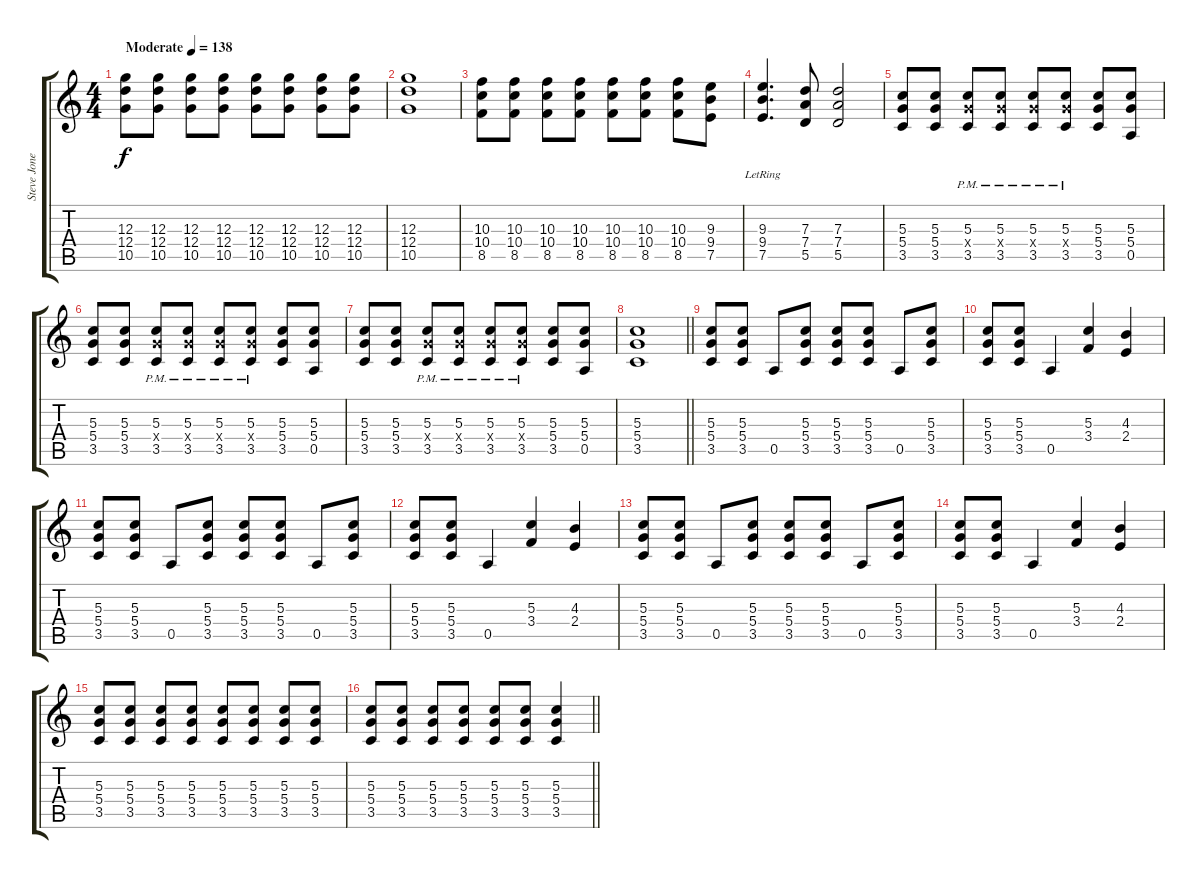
\track ("Steve Jones" "Steve Jone") {instrument overdrivenguitar}
\staff {score tabs}
\tuning (E4 B3 G3 D3 A2 E2) {hide}
\ts (4 4)
\tempo (138 "Moderate")
\clef g2
\ks c
(12.3 12.4 10.5).8{dy f instrument overdrivenguitar} (12.3 12.4 10.5).8 (12.3 12.4 10.5).8 (12.3 12.4 10.5).8 (12.3 12.4 10.5).8 (12.3 12.4 10.5).8 (12.3 12.4 10.5).8 (12.3 12.4 10.5).8 |
(12.3 12.4 10.5).1 |
(10.3 10.4 8.5).8 (10.3 10.4 8.5).8 (10.3 10.4 8.5).8 (10.3 10.4 8.5).8 (10.3 10.4 8.5).8 (10.3 10.4 8.5).8 (10.3 10.4 8.5).8 (9.3 9.4 7.5).8 |
(9.3{lr} 9.4{lr} 7.5{lr}).4{d} (7.3 7.4 5.5).8 (7.3 7.4 5.5).2 |
(5.3 5.4 3.5).8 (5.3 5.4 3.5).8 (5.3{pm} 5.4{pm x} 3.5{pm}).8 (5.3{pm} 5.4{pm x} 3.5{pm}).8 (5.3{pm} 5.4{pm x} 3.5{pm}).8 (5.3{pm} 5.4{pm x} 3.5{pm}).8 (5.3 5.4 3.5).8 (5.3 5.4 0.5).8 |
(5.3 5.4 3.5).8 (5.3 5.4 3.5).8 (5.3{pm} 5.4{pm x} 3.5{pm}).8 (5.3{pm} 5.4{pm x} 3.5{pm}).8 (5.3{pm} 5.4{pm x} 3.5{pm}).8 (5.3{pm} 5.4{pm x} 3.5{pm}).8 (5.3 5.4 3.5).8 (5.3 5.4 0.5).8 |
(5.3 5.4 3.5).8 (5.3 5.4 3.5).8 (5.3{pm} 5.4{pm x} 3.5{pm}).8 (5.3{pm} 5.4{pm x} 3.5{pm}).8 (5.3{pm} 5.4{pm x} 3.5{pm}).8 (5.3{pm} 5.4{pm x} 3.5{pm}).8 (5.3 5.4 3.5).8 (5.3 5.4 0.5).8 |
\barLineRight lightlight
(5.3 5.4 3.5).1 |
(5.3 5.4 3.5).8 (5.3 5.4 3.5).8 0.5.8 (5.3 5.4 3.5).8 (5.3 5.4 3.5).8 (5.3 5.4 3.5).8 0.5.8 (5.3 5.4 3.5).8 |
(5.3 5.4 3.5).8 (5.3 5.4 3.5).8 0.5.4 (5.3 3.4).4 (4.3 2.4).4 |
(5.3 5.4 3.5).8 (5.3 5.4 3.5).8 0.5.8 (5.3 5.4 3.5).8 (5.3 5.4 3.5).8 (5.3 5.4 3.5).8 0.5.8 (5.3 5.4 3.5).8 |
(5.3 5.4 3.5).8 (5.3 5.4 3.5).8 0.5.4 (5.3 3.4).4 (4.3 2.4).4 |
(5.3 5.4 3.5).8 (5.3 5.4 3.5).8 0.5.8 (5.3 5.4 3.5).8 (5.3 5.4 3.5).8 (5.3 5.4 3.5).8 0.5.8 (5.3 5.4 3.5).8 |
(5.3 5.4 3.5).8 (5.3 5.4 3.5).8 0.5.4 (5.3 3.4).4 (4.3 2.4).4 |
(5.3 5.4 3.5).8 (5.3 5.4 3.5).8 (5.3 5.4 3.5).8 (5.3 5.4 3.5).8 (5.3 5.4 3.5).8 (5.3 5.4 3.5).8 (5.3 5.4 3.5).8 (5.3 5.4 3.5).8 |
\barLineRight lightlight
(5.3 5.4 3.5).8 (5.3 5.4 3.5).8 (5.3 5.4 3.5).8 (5.3 5.4 3.5).8 (5.3 5.4 3.5).8 (5.3 5.4 3.5).8 (5.3{ss} 5.4{ss} 3.5{ss}).4
